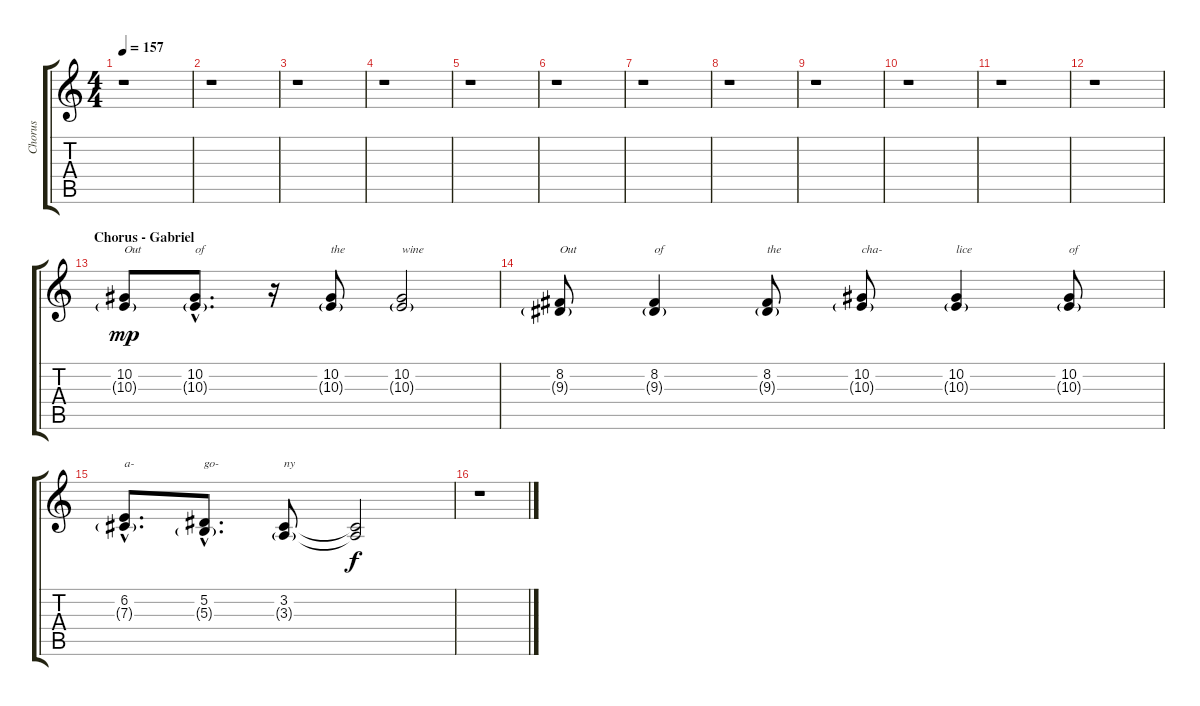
\track ("Chorus" "Chorus") {instrument choiraahs}
\staff {score tabs}
\tuning (Eb4 Bb3 Gb3 Db3 Ab2 Eb2) {hide}
\ts (4 4)
\tempo 157
\clef g2
\ks c
r.1{dy mp} |
r.1 |
r.1 |
r.1 |
r.1 |
r.1 |
r.1 |
r.1 |
r.1 |
r.1 |
r.1 |
r.1 |
\section ("" "Chorus - Gabriel")
(10.2 10.3{g}).8{txt "Out"} (10.2{hac} 10.3{g hac}).8{d txt "of"} r.16 (10.2 10.3{g}).8{txt "the"} (10.2 10.3{g}).2{txt "wine"} |
(8.2 9.3{g}).8{txt "Out"} (8.2 9.3{g}).4{txt "of"} (8.2 9.3{g}).8{txt "the"} (10.2 10.3{g}).8{txt "cha-"} (10.2 10.3{g}).4{txt "lice"} (10.2 10.3{g}).8{txt "of"} |
(6.2{hac} 7.3{g hac}).8{d txt "a-"} (5.2{hac} 5.3{g hac}).8{d txt "go-"} (3.2 3.3{g}).8{txt "ny"} (3.2{t} 3.3{t}).2{dy f} |
r.1
